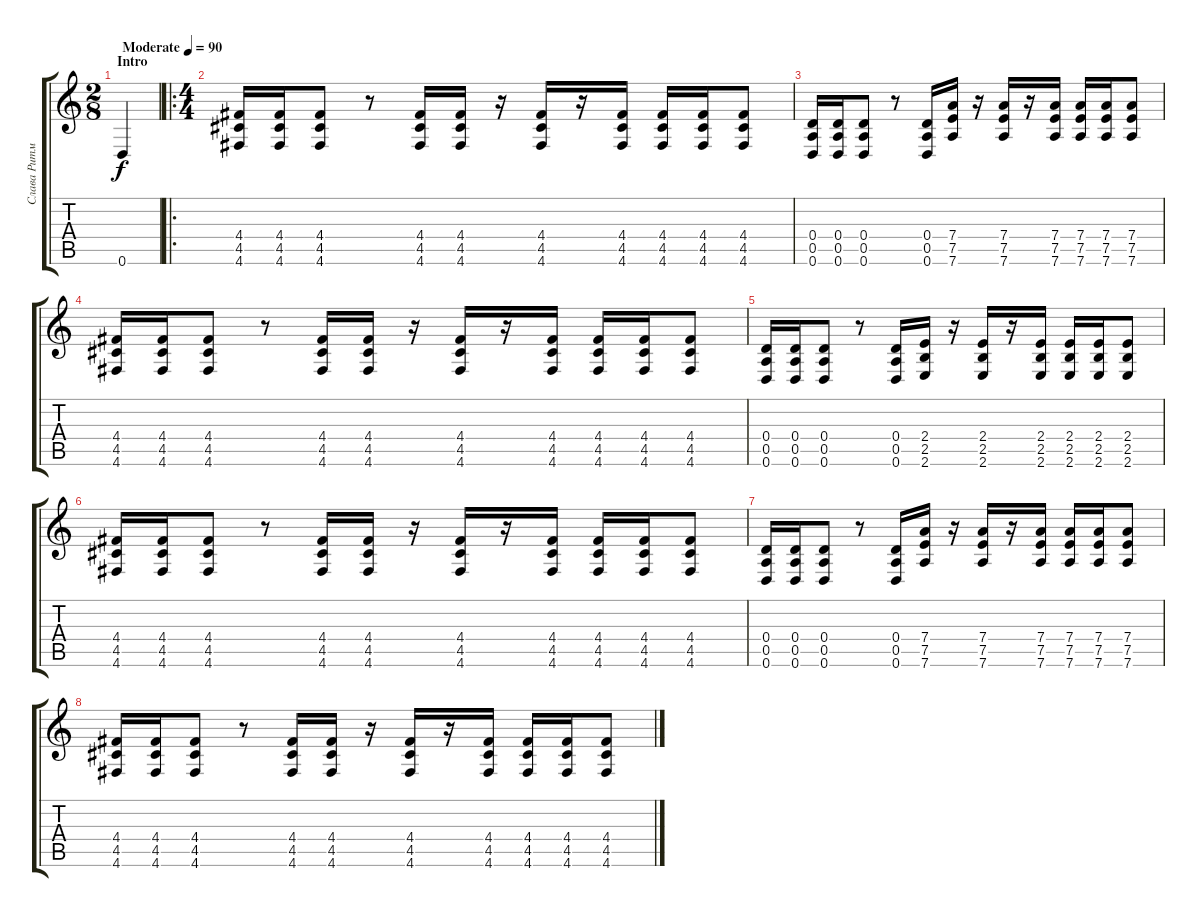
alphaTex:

\track ("Слава Ритм" "Слава Ритм") {instrument distortionguitar}
\staff {score tabs}
\tuning (E4 B3 G3 D3 A2 D2) {hide}
\ts (2 8)
\section ("" "Intro")
\tempo (90 "Moderate")
\clef g2
\ks c
0.6.4{dy f instrument distortionguitar} |
\ro
\ts (4 4)
(4.4 4.5 4.6).16 (4.4 4.5 4.6).16 (4.4 4.5 4.6).8 r.8 (4.4 4.5 4.6).16 (4.4 4.5 4.6).16 r.16 (4.4 4.5 4.6).16 r.16 (4.4 4.5 4.6).16 (4.4 4.5 4.6).16 (4.4 4.5 4.6).16 (4.4 4.5 4.6).8 |
(0.4 0.5 0.6).16 (0.4 0.5 0.6).16 (0.4 0.5 0.6).8 r.8 (0.4 0.5 0.6).16 (7.4 7.5 7.6).16 r.16 (7.4 7.5 7.6).16 r.16 (7.4 7.5 7.6).16 (7.4 7.5 7.6).16 (7.4 7.5 7.6).16 (7.4 7.5 7.6).8 |
(4.4 4.5 4.6).16 (4.4 4.5 4.6).16 (4.4 4.5 4.6).8 r.8 (4.4 4.5 4.6).16 (4.4 4.5 4.6).16 r.16 (4.4 4.5 4.6).16 r.16 (4.4 4.5 4.6).16 (4.4 4.5 4.6).16 (4.4 4.5 4.6).16 (4.4 4.5 4.6).8 |
(0.4 0.5 0.6).16 (0.4 0.5 0.6).16 (0.4 0.5 0.6).8 r.8 (0.4 0.5 0.6).16 (2.4 2.5 2.6).16 r.16 (2.4 2.5 2.6).16 r.16 (2.4 2.5 2.6).16 (2.4 2.5 2.6).16 (2.4 2.5 2.6).16 (2.4 2.5 2.6).8 |
(4.4 4.5 4.6).16 (4.4 4.5 4.6).16 (4.4 4.5 4.6).8 r.8 (4.4 4.5 4.6).16 (4.4 4.5 4.6).16 r.16 (4.4 4.5 4.6).16 r.16 (4.4 4.5 4.6).16 (4.4 4.5 4.6).16 (4.4 4.5 4.6).16 (4.4 4.5 4.6).8 |
(0.4 0.5 0.6).16 (0.4 0.5 0.6).16 (0.4 0.5 0.6).8 r.8 (0.4 0.5 0.6).16 (7.4 7.5 7.6).16 r.16 (7.4 7.5 7.6).16 r.16 (7.4 7.5 7.6).16 (7.4 7.5 7.6).16 (7.4 7.5 7.6).16 (7.4 7.5 7.6).8 |
(4.4 4.5 4.6).16 (4.4 4.5 4.6).16 (4.4 4.5 4.6).8 r.8 (4.4 4.5 4.6).16 (4.4 4.5 4.6).16 r.16 (4.4 4.5 4.6).16 r.16 (4.4 4.5 4.6).16 (4.4 4.5 4.6).16 (4.4 4.5 4.6).16 (4.4 4.5 4.6).8
